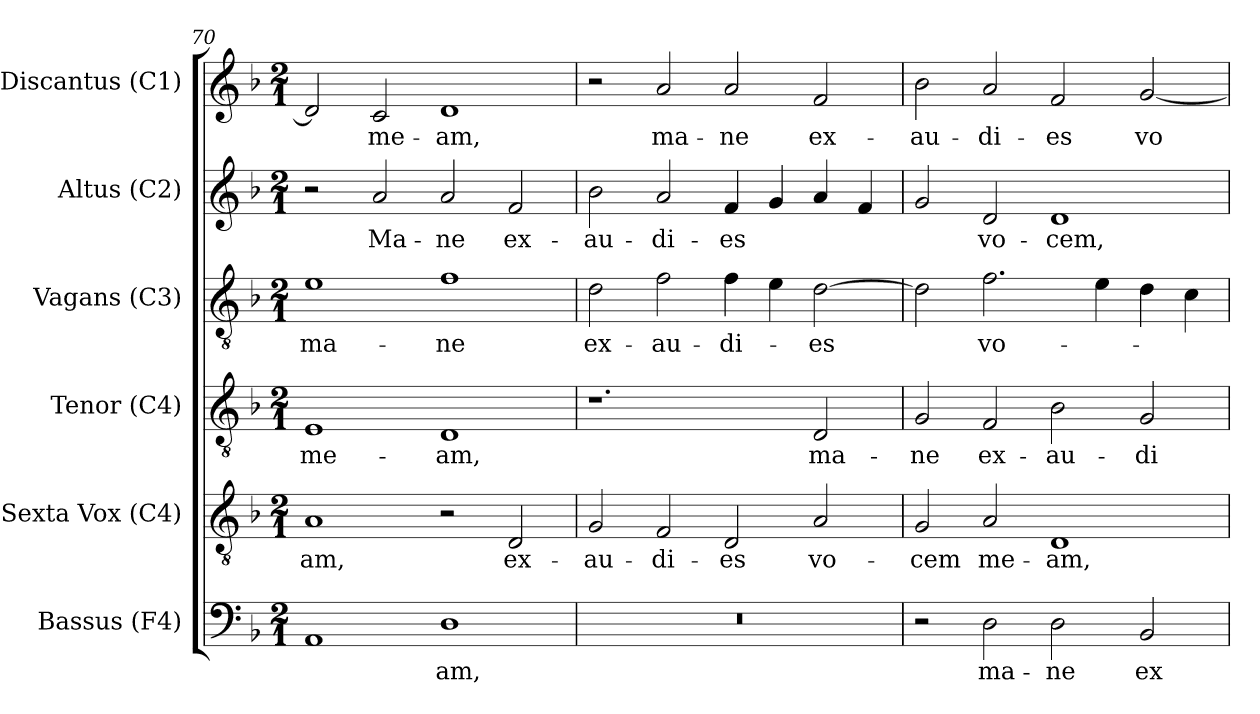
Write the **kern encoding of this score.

**kern	**text	**kern	**text	**kern	**text	**kern	**text	**kern	**text	**kern	**text
*part6	*part6	*part5	*part5	*part4	*part4	*part3	*part3	*part2	*part2	*part1	*part1
*staff6	*staff6	*staff5	*staff5	*staff4	*staff4	*staff3	*staff3	*staff2	*staff2	*staff1	*staff1
*I"Bassus (F4)	*	*I"Sexta Vox (C4)	*	*I"Tenor (C4)	*	*I"Vagans (C3)	*	*I"Altus (C2)	*	*I"Discantus (C1)	*
*I'B.	*	*I'SV.	*	*I'T.	*	*I'V.	*	*I'A.	*	*I'D.	*
!!LO:PB:g=z
*clefF4	*	*clefGv2	*	*clefGv2	*	*clefGv2	*	*clefG2	*	*clefG2	*
*	*	*	*	*	*	*ITrd7c12	*	*ITrd7c12	*	*	*
*k[b-]	*	*k[b-]	*	*k[b-]	*	*k[b-]	*	*k[b-]	*	*k[b-]	*
*F:	*	*F:	*	*F:	*	*F:	*	*F:	*	*F:	*
*M2/1	*	*M2/1	*	*M2/1	*	*M2/1	*	*M2/1	*	*M2/1	*
=70	=70	=70	=70	=70	=70	=70	=70	=70	=70	=70	=70
!	!	!	!LO:LY:b:color=#000000	!	!	!	!	!	!	!	!
!	!	!	!	!	!LO:LY:b:color=#000000	!	!	!	!	!	!
!	!	!	!	!	!	!	!LO:LY:b:color=#000000	!	!	!	!
1AAi	.	1Ai	-am,	1Ei	me-	1Ei	ma-	2r	.	2di/]	.
!	!	!	!	!	!	!	!	!	!LO:LY:b:color=#000000	!	!
!	!	!	!	!	!	!	!	!	!	!	!LO:LY:b:color=#000000
.	.	.	.	.	.	.	.	2Ai/	Ma-	2ci/	me-
!	!LO:LY:b:color=#000000	!	!	!	!	!	!	!	!	!	!
!	!	!	!	!	!LO:LY:b:color=#000000	!	!	!	!	!	!
!	!	!	!	!	!	!	!LO:LY:b:color=#000000	!	!	!	!
!	!	!	!	!	!	!	!	!	!LO:LY:b:color=#000000	!	!
!	!	!	!	!	!	!	!	!	!	!	!LO:LY:b:color=#000000
1Di	-am,	2r	.	1Di	-am,	1Fi	-ne	2Ai/	-ne	1di	-am,
!	!	!	!LO:LY:b:color=#000000	!	!	!	!	!	!	!	!
!	!	!	!	!	!	!	!	!	!LO:LY:b:color=#000000	!	!
.	.	2Di/	ex-	.	.	.	.	2Fi/	ex-	.	.
=71	=71	=71	=71	=71	=71	=71	=71	=71	=71	=71	=71
!LO:N:vis=1	!	!	!	!	!	!	!	!	!	!	!
!	!	!	!LO:LY:b:color=#000000	!	!	!	!	!	!	!	!
!	!	!	!	!	!	!	!LO:LY:b:color=#000000	!	!	!	!
!	!	!	!	!	!	!	!	!	!LO:LY:b:color=#000000	!	!
0r	.	2Gi/	-au-	1.r	.	2Di\	ex-	2B-i\	-au-	2r	.
!	!	!	!LO:LY:b:color=#000000	!	!	!	!	!	!	!	!
!	!	!	!	!	!	!	!LO:LY:b:color=#000000	!	!	!	!
!	!	!	!	!	!	!	!	!	!LO:LY:b:color=#000000	!	!
!	!	!	!	!	!	!	!	!	!	!	!LO:LY:b:color=#000000
.	.	2Fi/	-di-	.	.	2Fi\	-au-	2Ai/	-di-	2ai/	ma-
!	!	!	!LO:LY:b:color=#000000	!	!	!	!	!	!	!	!
!	!	!	!	!	!	!	!LO:LY:b:color=#000000	!	!	!	!
!	!	!	!	!	!	!	!	!	!LO:LY:b:color=#000000	!	!
!	!	!	!	!	!	!	!	!	!	!	!LO:LY:b:color=#000000
.	.	2Di/	-es	.	.	4Fi\	-di-	4Fi/	-es	2ai/	-ne
.	.	.	.	.	.	4Ei\	.	4Gi/	.	.	.
!	!	!	!LO:LY:b:color=#000000	!	!	!	!	!	!	!	!
!	!	!	!	!	!LO:LY:b:color=#000000	!	!	!	!	!	!
!	!	!	!	!	!	!	!LO:LY:b:color=#000000	!	!	!	!
!	!	!	!	!	!	!	!	!	!	!	!LO:LY:b:color=#000000
.	.	2Ai/	vo-	2Di/	ma-	[2Di\	-es	4Ai/	.	2fi/	ex-
.	.	.	.	.	.	.	.	4Fi/	.	.	.
=72	=72	=72	=72	=72	=72	=72	=72	=72	=72	=72	=72
!	!	!	!LO:LY:b:color=#000000	!	!	!	!	!	!	!	!
!	!	!	!	!	!LO:LY:b:color=#000000	!	!	!	!	!	!
!	!	!	!	!	!	!	!	!	!	!	!LO:LY:b:color=#000000
2r	.	2Gi/	-cem	2Gi/	-ne	2Di\]	.	2Gi/	.	2b-i\	-au-
!	!LO:LY:b:color=#000000	!	!	!	!	!	!	!	!	!	!
!	!	!	!LO:LY:b:color=#000000	!	!	!	!	!	!	!	!
!	!	!	!	!	!LO:LY:b:color=#000000	!	!	!	!	!	!
!	!	!	!	!	!	!	!LO:LY:b:color=#000000	!	!	!	!
!	!	!	!	!	!	!	!	!	!LO:LY:b:color=#000000	!	!
!	!	!	!	!	!	!	!	!	!	!	!LO:LY:b:color=#000000
2Di\	ma-	2Ai/	me-	2Fi/	ex-	2.Fi\	vo-	2Di/	vo-	2ai/	-di-
!	!LO:LY:b:color=#000000	!	!	!	!	!	!	!	!	!	!
!	!	!	!LO:LY:b:color=#000000	!	!	!	!	!	!	!	!
!	!	!	!	!	!LO:LY:b:color=#000000	!	!	!	!	!	!
!	!	!	!	!	!	!	!	!	!LO:LY:b:color=#000000	!	!
!	!	!	!	!	!	!	!	!	!	!	!LO:LY:b:color=#000000
2Di\	-ne	1Di	-am,	2B-i\	-au-	.	.	1Di	-cem,	2fi/	-es
.	.	.	.	.	.	4Ei\	.	.	.	.	.
!	!LO:LY:b:color=#000000	!	!	!	!	!	!	!	!	!	!
!	!	!	!	!	!LO:LY:b:color=#000000	!	!	!	!	!	!
!	!	!	!	!	!	!	!	!	!	!	!LO:LY:b:color=#000000
2BB-i/	ex-	.	.	2Gi/	-di-	4Di\	.	.	.	[2gi/	vo-
.	.	.	.	.	.	4Ci\	.	.	.	.	.
=	=	=	=	=	=	=	=	=	=	=	=
*-	*-	*-	*-	*-	*-	*-	*-	*-	*-	*-	*-
